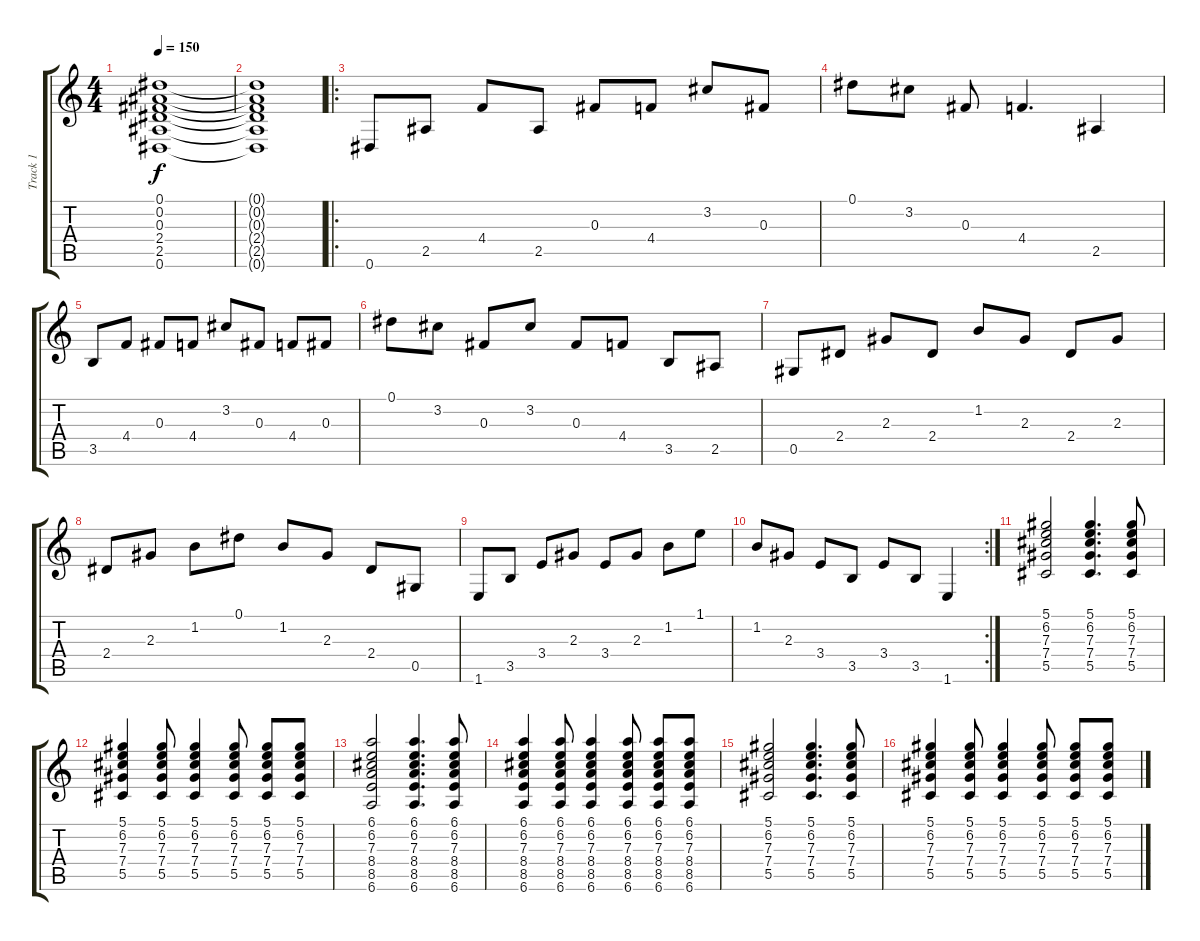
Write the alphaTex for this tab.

\track ("Track 1" "Track 1") {instrument acousticguitarsteel}
\staff {score tabs}
\tuning (Eb4 Bb3 Gb3 Db3 Ab2 Eb2) {hide}
\ts (4 4)
\tempo 150
\clef g2
\ks c
(0.1 0.2 0.3 2.4 2.5 0.6).1{dy f} |
(0.1{t} 0.2{t} 0.3{t} 2.4{t} 2.5{t} 0.6{t}).1 |
\ro
0.6.8 2.5.8 4.4.8 2.5.8 0.3.8 4.4.8 3.2.8 0.3.8 |
0.1.8 3.2.8 0.3.8 4.4.4{d} 2.5.4 |
3.5.8 4.4.8 0.3.8 4.4.8 3.2.8 0.3.8 4.4.8 0.3.8 |
0.1.8 3.2.8 0.3.8 3.2.8 0.3.8 4.4.8 3.5.8 2.5.8 |
0.5.8 2.4.8 2.3.8 2.4.8 1.2.8 2.3.8 2.4.8 2.3.8 |
2.4.8 2.3.8 1.2.8 0.1.8 1.2.8 2.3.8 2.4.8 0.5.8 |
1.6.8 3.5.8 3.4.8 2.3.8 3.4.8 2.3.8 1.2.8 1.1.8 |
\rc 2
1.2.8 2.3.8 3.4.8 3.5.8 3.4.8 3.5.8 1.6.4 |
(5.1 6.2 7.3 7.4 5.5).2 (5.1 6.2 7.3 7.4 5.5).4{d} (5.1 6.2 7.3 7.4 5.5).8 |
(5.1 6.2 7.3 7.4 5.5).4 (5.1 6.2 7.3 7.4 5.5).8 (5.1 6.2 7.3 7.4 5.5).4 (5.1 6.2 7.3 7.4 5.5).8 (5.1 6.2 7.3 7.4 5.5).8 (5.1 6.2 7.3 7.4 5.5).8 |
(6.1 6.2 7.3 8.4 8.5 6.6).2 (6.1 6.2 7.3 8.4 8.5 6.6).4{d} (6.1 6.2 7.3 8.4 8.5 6.6).8 |
(6.1 6.2 7.3 8.4 8.5 6.6).4 (6.1 6.2 7.3 8.4 8.5 6.6).8 (6.1 6.2 7.3 8.4 8.5 6.6).4 (6.1 6.2 7.3 8.4 8.5 6.6).8 (6.1 6.2 7.3 8.4 8.5 6.6).8 (6.1 6.2 7.3 8.4 8.5 6.6).8 |
(5.1 6.2 7.3 7.4 5.5).2 (5.1 6.2 7.3 7.4 5.5).4{d} (5.1 6.2 7.3 7.4 5.5).8 |
(5.1 6.2 7.3 7.4 5.5).4 (5.1 6.2 7.3 7.4 5.5).8 (5.1 6.2 7.3 7.4 5.5).4 (5.1 6.2 7.3 7.4 5.5).8 (5.1 6.2 7.3 7.4 5.5).8 (5.1 6.2 7.3 7.4 5.5).8
